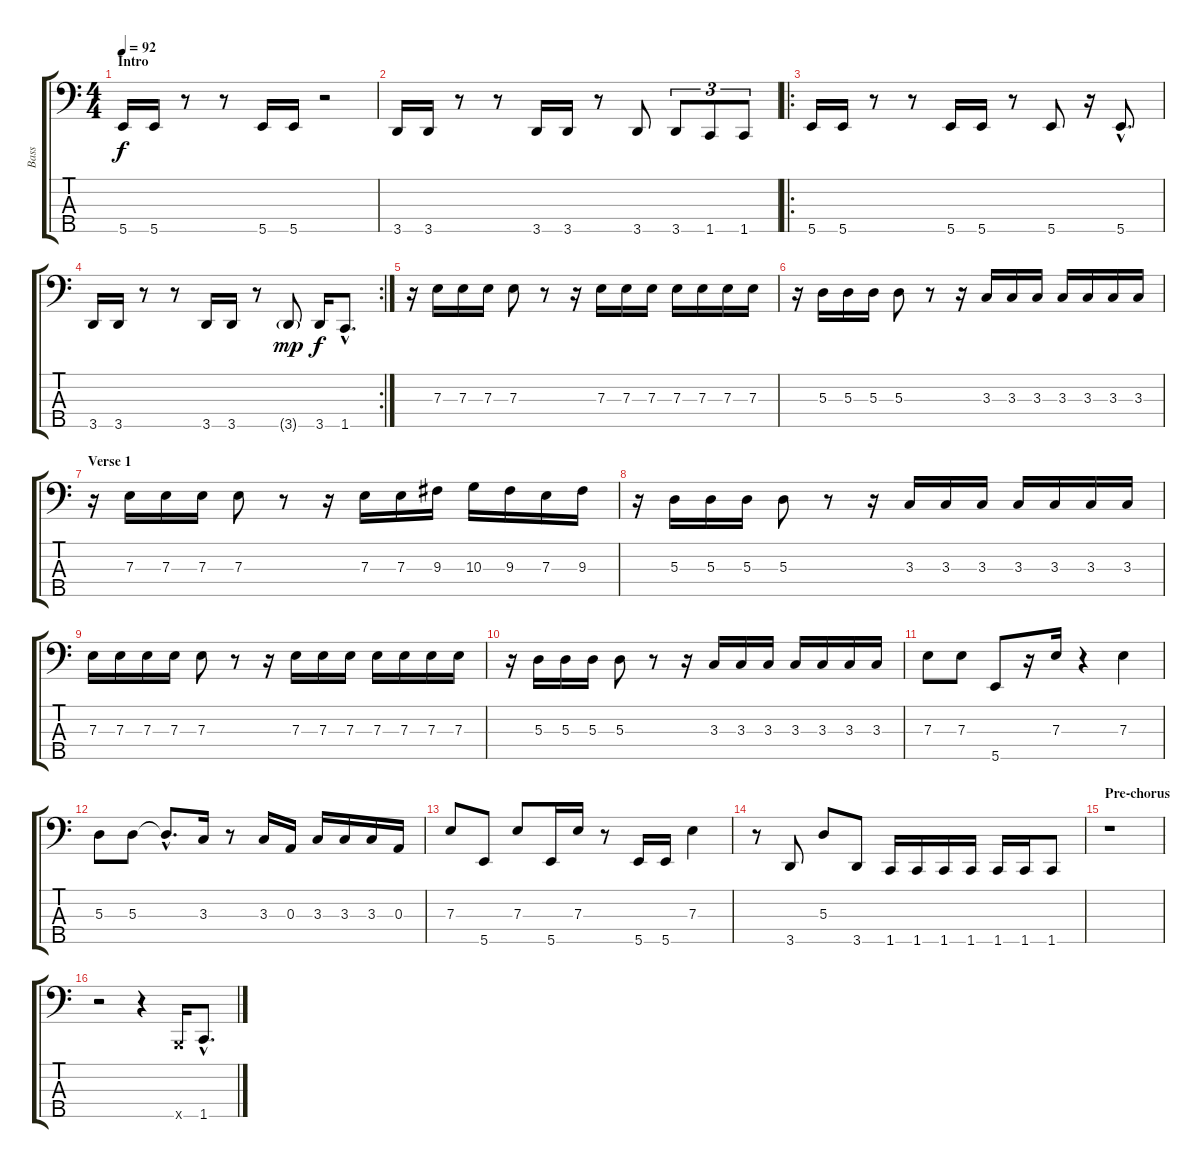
\track ("Bass" "Bass") {instrument electricbassfinger}
\staff {score tabs}
\tuning (G2 D2 A1 E1 B0) {hide}
\ts (4 4)
\section ("" "Intro")
\tempo 92
\clef f4
\ks c
5.5.16{dy f instrument electricbassfinger} 5.5.16 r.8 r.8 5.5.16 5.5.16 r.2 |
3.5.16 3.5.16 r.8 r.8 3.5.16 3.5.16 r.8 3.5.8 3.5.8{tu (3 2)} 1.5.8{tu (3 2)} 1.5.8{tu (3 2)} |
\ro
5.5.16 5.5.16 r.8 r.8 5.5.16 5.5.16 r.8 5.5.8 r.16 5.5{hac}.8{d} |
\rc 2
3.5.16 3.5.16 r.8 r.8 3.5.16 3.5.16 r.8 3.5{g}.8{dy mp} 3.5.16{dy f} 1.5{hac}.8{d} |
r.16 7.3.16 7.3.16 7.3.16 7.3.8 r.8 r.16 7.3.16 7.3.16 7.3.16 7.3.16 7.3.16 7.3.16 7.3.16 |
r.16 5.3.16 5.3.16 5.3.16 5.3.8 r.8 r.16 3.3.16 3.3.16 3.3.16 3.3.16 3.3.16 3.3.16 3.3.16 |
\section ("" "Verse 1")
r.16 7.3.16 7.3.16 7.3.16 7.3.8 r.8 r.16 7.3.16 7.3.16 9.3.16 10.3.16 9.3.16 7.3.16 9.3.16 |
r.16 5.3.16 5.3.16 5.3.16 5.3.8 r.8 r.16 3.3.16 3.3.16 3.3.16 3.3.16 3.3.16 3.3.16 3.3.16 |
7.3.16 7.3.16 7.3.16 7.3.16 7.3.8 r.8 r.16 7.3.16 7.3.16 7.3.16 7.3.16 7.3.16 7.3.16 7.3.16 |
r.16 5.3.16 5.3.16 5.3.16 5.3.8 r.8 r.16 3.3.16 3.3.16 3.3.16 3.3.16 3.3.16 3.3.16 3.3.16 |
7.3.8 7.3.8 5.5.8 r.16 7.3.16 r.4 7.3.4 |
5.3.8 5.3.8 5.3{hac t}.8{d} 3.3.16 r.8 3.3.16 0.3.16 3.3.16 3.3.16 3.3.16 0.3.16 |
7.3.8 5.5.8 7.3.8 5.5.16 7.3.16 r.8 5.5.16 5.5.16 7.3.4 |
r.8 3.5.8 5.3.8 3.5.8 1.5.16 1.5.16 1.5.16 1.5.16 1.5.16 1.5.16 1.5.8 |
\section ("" "Pre-chorus")
r.1 |
r.2 r.4 0.5{x}.16 1.5{hac}.8{d}
